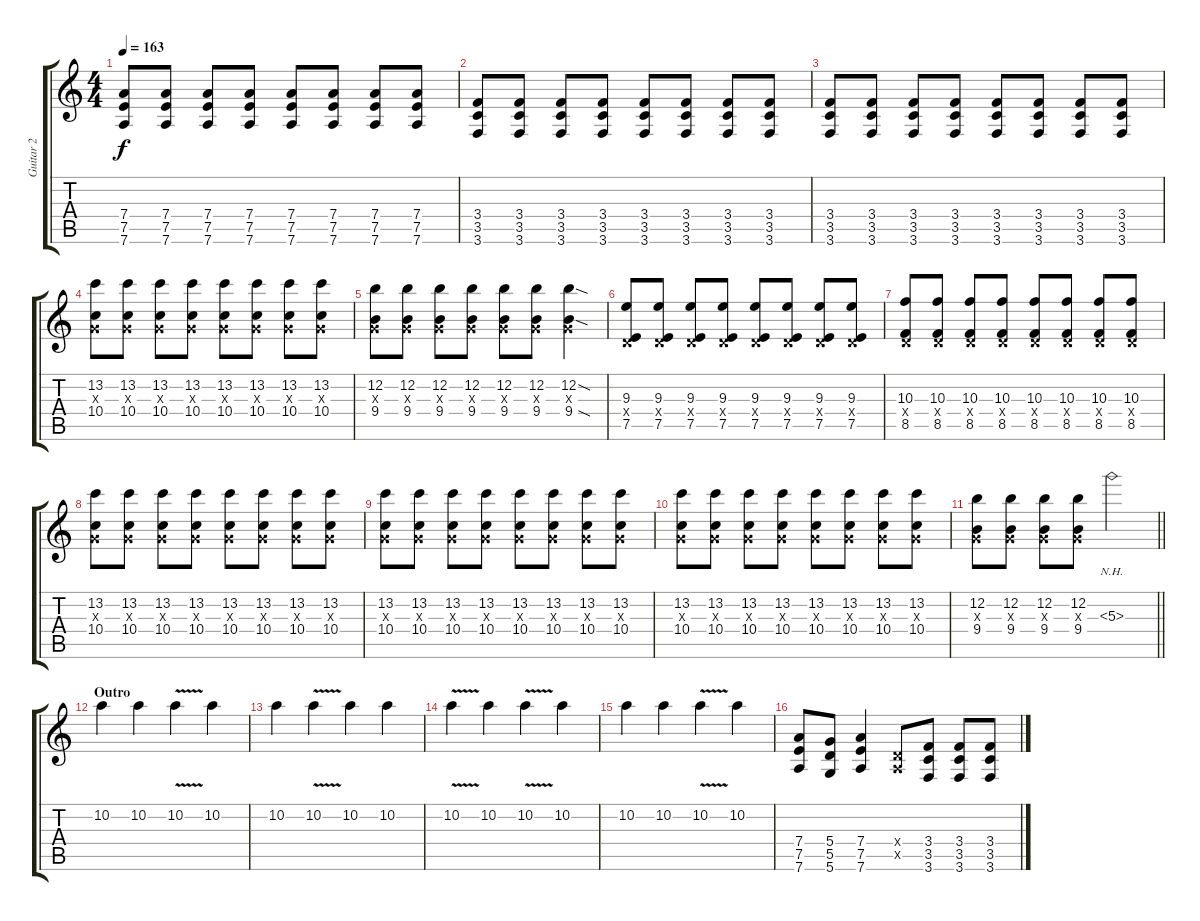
\track ("Guitar 2" "Guitar 2") {instrument distortionguitar}
\staff {score tabs}
\tuning (E4 B3 G3 D3 A2 D2) {hide}
\ts (4 4)
\tempo 163
\clef g2
\ks c
(7.4 7.5 7.6).8{dy f} (7.4 7.5 7.6).8 (7.4 7.5 7.6).8 (7.4 7.5 7.6).8 (7.4 7.5 7.6).8 (7.4 7.5 7.6).8 (7.4 7.5 7.6).8 (7.4 7.5 7.6).8 |
(3.4 3.5 3.6).8 (3.4 3.5 3.6).8 (3.4 3.5 3.6).8 (3.4 3.5 3.6).8 (3.4 3.5 3.6).8 (3.4 3.5 3.6).8 (3.4 3.5 3.6).8 (3.4 3.5 3.6).8 |
(3.4 3.5 3.6).8 (3.4 3.5 3.6).8 (3.4 3.5 3.6).8 (3.4 3.5 3.6).8 (3.4 3.5 3.6).8 (3.4 3.5 3.6).8 (3.4 3.5 3.6).8 (3.4 3.5 3.6).8 |
(13.2 0.3{x} 10.4).8{volume 13 instrument distortionguitar} (13.2 0.3{x} 10.4).8 (13.2 0.3{x} 10.4).8 (13.2 0.3{x} 10.4).8 (13.2 0.3{x} 10.4).8 (13.2 0.3{x} 10.4).8 (13.2 0.3{x} 10.4).8 (13.2 0.3{x} 10.4).8 |
(12.2 0.3{x} 9.4).8 (12.2 0.3{x} 9.4).8 (12.2 0.3{x} 9.4).8 (12.2 0.3{x} 9.4).8 (12.2 0.3{x} 9.4).8 (12.2 0.3{x} 9.4).8 (12.2{sod} 0.3{x} 9.4{sod}).4 |
(9.3 0.4{x} 7.5).8 (9.3 0.4{x} 7.5).8 (9.3 0.4{x} 7.5).8 (9.3 0.4{x} 7.5).8 (9.3 0.4{x} 7.5).8 (9.3 0.4{x} 7.5).8 (9.3 0.4{x} 7.5).8 (9.3 0.4{x} 7.5).8 |
(10.3 0.4{x} 8.5).8 (10.3 0.4{x} 8.5).8 (10.3 0.4{x} 8.5).8 (10.3 0.4{x} 8.5).8 (10.3 0.4{x} 8.5).8 (10.3 0.4{x} 8.5).8 (10.3 0.4{x} 8.5).8 (10.3 0.4{x} 8.5).8 |
(13.2 0.3{x} 10.4).8 (13.2 0.3{x} 10.4).8 (13.2 0.3{x} 10.4).8 (13.2 0.3{x} 10.4).8 (13.2 0.3{x} 10.4).8 (13.2 0.3{x} 10.4).8 (13.2 0.3{x} 10.4).8 (13.2 0.3{x} 10.4).8 |
(13.2 0.3{x} 10.4).8 (13.2 0.3{x} 10.4).8 (13.2 0.3{x} 10.4).8 (13.2 0.3{x} 10.4).8 (13.2 0.3{x} 10.4).8 (13.2 0.3{x} 10.4).8 (13.2 0.3{x} 10.4).8 (13.2 0.3{x} 10.4).8 |
(13.2 0.3{x} 10.4).8 (13.2 0.3{x} 10.4).8 (13.2 0.3{x} 10.4).8 (13.2 0.3{x} 10.4).8 (13.2 0.3{x} 10.4).8 (13.2 0.3{x} 10.4).8 (13.2 0.3{x} 10.4).8 (13.2 0.3{x} 10.4).8 |
\barLineRight lightlight
(12.2 0.3{x} 9.4).8 (12.2 0.3{x} 9.4).8 (12.2 0.3{x} 9.4).8 (12.2 0.3{x} 9.4).8 5.3{nh}.2 |
\section ("" "Outro")
10.2.4 10.2.4 10.2{v}.4 10.2.4 |
10.2.4 10.2{v}.4 10.2.4 10.2.4 |
10.2{v}.4 10.2.4 10.2{v}.4 10.2.4 |
10.2.4 10.2.4 10.2{v}.4 10.2.4 |
(7.4 7.5 7.6).8 (5.4 5.5 5.6).8 (7.4 7.5 7.6).4 (0.4{x} 0.5{x}).8 (3.4 3.5 3.6).8 (3.4 3.5 3.6).8 (3.4 3.5 3.6).8
